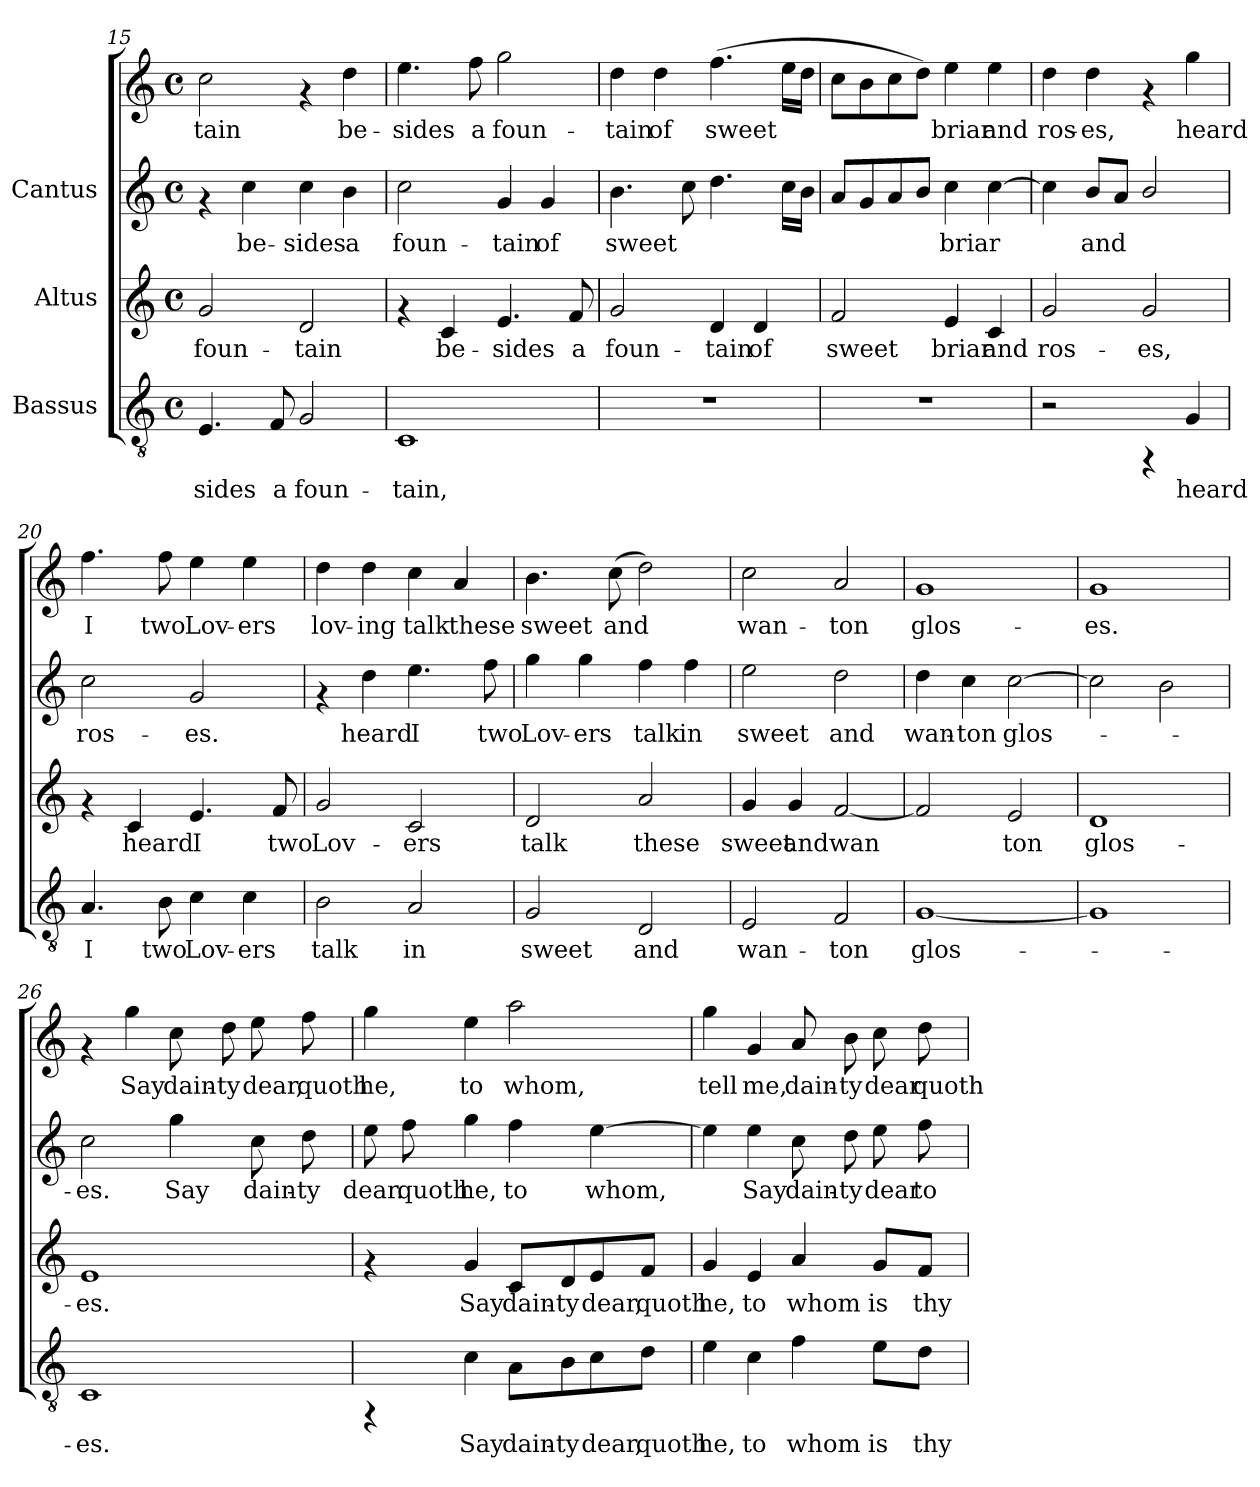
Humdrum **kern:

**kern	**text	**kern	**text	**kern	**text	**kern	**text
*part3	*part3	*part2	*part2	*part1	*part1	*part1	*part1
*staff4	*staff4	*staff3	*staff3	*staff2	*staff2	*staff1	*staff1
*I"Bassus	*	*I"Altus	*	*I"Cantus	*	*	*
*clefGv2	*	*clefG2	*	*clefG2	*	*clefG2	*
*M4/4	*	*M4/4	*	*M4/4	*	*M4/4	*
*met(c)	*	*met(c)	*	*met(c)	*	*met(c)	*
=15	=15	=15	=15	=15	=15	=15	=15
!	!LO:LY:b:cj	!	!LO:LY:b:cj	!	!	!	!LO:LY:b:cj
4.E/	-sides	2g/	foun-	4rf	.	2cc\	tain
!	!	!	!	!	!LO:LY:b:cj	!	!
.	.	.	.	4cc\	-be-	.	.
!	!LO:LY:b:cj	!	!	!	!	!	!
8F/	a	.	.	.	.	.	.
!	!LO:LY:b:cj	!	!LO:LY:b:cj	!	!LO:LY:b:cj	!	!
2G/	foun-	2d/	-tain	4cc\	-sides	4rf	.
!	!	!	!	!	!LO:LY:b:cj	!	!LO:LY:b:cj
.	.	.	.	4b\	a	4dd\	be-
=16	=16	=16	=16	=16	=16	=16	=16
!	!LO:LY:b:cj	!	!	!	!LO:LY:b:cj	!	!LO:LY:b:cj
1C	-tain,	4rf	.	2cc\	-foun-	4.ee\	sides
!	!	!	!LO:LY:b:cj	!	!	!	!
.	.	4c/	be-	.	.	.	.
!	!	!	!	!	!	!	!LO:LY:b:cj
.	.	.	.	.	.	8ff\	a
!	!	!	!LO:LY:b:cj	!	!LO:LY:b:cj	!	!LO:LY:b:cj
.	.	4.e/	-sides	4g/	-tain	2gg\	foun-
!	!	!	!	!	!LO:LY:b:cj	!	!
.	.	.	.	4g/	of	.	.
!	!	!	!LO:LY:b:cj	!	!	!	!
.	.	8f/	a	.	.	.	.
=17	=17	=17	=17	=17	=17	=17	=17
!	!	!	!LO:LY:b:cj	!	!LO:LY:b:cj	!	!LO:LY:b:cj
1r	.	2g/	foun-	4.b\	sweet	4dd\	tain
!	!	!	!	!	!	!	!LO:LY:b:cj
.	.	.	.	.	.	4dd\	of
!	!	!	!	!	!LO:LY:b:cj	!	!
.	.	.	.	8cc\	.	.	.
!	!	!	!LO:LY:b:cj	!	!LO:LY:b:cj	!	!LO:LY:b:cj
.	.	4d/	-tain	4.dd\	.	(>4.ff\	sweet
!	!	!	!LO:LY:b:cj	!	!	!	!
.	.	4d/	of	.	.	.	.
!	!	!	!	!	!LO:LY:b:cj	!	!LO:LY:b:cj
.	.	.	.	16cc\L	.	16ee\L	.
!	!	!	!	!	!LO:LY:b:cj	!	!LO:LY:b:cj
.	.	.	.	16b\J	.	16dd\J	.
!!LO:PB:g=z
=18	=18	=18	=18	=18	=18	=18	=18
!	!	!	!LO:LY:b:cj	!	!LO:LY:b:cj	!	!LO:LY:b:cj
1r	.	2f/	sweet	8a/L	.	8cc\L	.
!	!	!	!	!	!LO:LY:b:cj	!	!LO:LY:b:cj
.	.	.	.	8g/	.	8b\	.
!	!	!	!	!	!LO:LY:b:cj	!	!LO:LY:b:cj
.	.	.	.	8a/	.	8cc\	.
!	!	!	!	!	!LO:LY:b:cj	!	!LO:LY:b:cj
.	.	.	.	8b/J	.	8dd\J)	.
!	!	!	!LO:LY:b:cj	!	!LO:LY:b:cj	!	!LO:LY:b:cj
.	.	4e/	briar	4cc\	briar	4ee\	briar
!	!	!	!LO:LY:b:cj	!	!LO:LY:b:cj	!	!LO:LY:b:cj
.	.	4c/	and	[>4cc\	.	4ee\	and
=19	=19	=19	=19	=19	=19	=19	=19
!	!	!	!LO:LY:b:cj	!	!LO:LY:b:cj	!	!LO:LY:b:cj
2r	.	2g/	ros-	4cc\]	.	4dd\	ros-
!	!	!	!	!	!LO:LY:b:cj	!	!LO:LY:b:cj
.	.	.	.	8b/L	and	4dd\	-es,
!	!	!	!	!	!LO:LY:b:cj	!	!
.	.	.	.	8a/J	.	.	.
!	!	!	!LO:LY:b:cj	!	!LO:LY:b:cj	!	!
4rFF	.	2g/	-es,	2b/	.	4rf	.
!	!LO:LY:b:cj	!	!	!	!	!	!LO:LY:b:cj
4G/	heard	.	.	.	.	4gg\	heard
=20	=20	=20	=20	=20	=20	=20	=20
!	!LO:LY:b:cj	!	!	!	!LO:LY:b:cj	!	!LO:LY:b:cj
4.A/	I	4rf	.	2cc\	ros-	4.ff\	I
!	!	!	!LO:LY:b:cj	!	!	!	!
.	.	4c/	heard	.	.	.	.
!	!LO:LY:b:cj	!	!	!	!	!	!LO:LY:b:cj
8B\	two	.	.	.	.	8ff\	two
!	!LO:LY:b:cj	!	!LO:LY:b:cj	!	!LO:LY:b:cj	!	!LO:LY:b:cj
4c\	Lov-	4.e/	I	2g/	-es.	4ee\	Lov-
!	!LO:LY:b:cj	!	!	!	!	!	!LO:LY:b:cj
4c\	-ers	.	.	.	.	4ee\	-ers
!	!	!	!LO:LY:b:cj	!	!	!	!
.	.	8f/	two	.	.	.	.
=21	=21	=21	=21	=21	=21	=21	=21
!	!LO:LY:b:cj	!	!LO:LY:b:cj	!	!	!	!LO:LY:b:cj
2B\	talk	2g/	Lov-	4rf	.	4dd\	lov-
!	!	!	!	!	!LO:LY:b:cj	!	!LO:LY:b:cj
.	.	.	.	4dd\	heard	4dd\	-ing
!	!LO:LY:b:cj	!	!LO:LY:b:cj	!	!LO:LY:b:cj	!	!LO:LY:b:cj
2A/	in	2c/	-ers	4.ee\	I	4cc\	talk
!	!	!	!	!	!	!	!LO:LY:b:cj
.	.	.	.	.	.	4a/	these
!	!	!	!	!	!LO:LY:b:cj	!	!
.	.	.	.	8ff\	two	.	.
!!LO:LB:g=z
=22	=22	=22	=22	=22	=22	=22	=22
!	!LO:LY:b:cj	!	!LO:LY:b:cj	!	!LO:LY:b:cj	!	!LO:LY:b:cj
2G/	sweet	2d/	talk	4gg\	Lov-	4.b\	sweet
!	!	!	!	!	!LO:LY:b:cj	!	!
.	.	.	.	4gg\	-ers	.	.
!	!	!	!	!	!	!	!LO:LY:b:cj
.	.	.	.	.	.	(>8cc\	and
!	!LO:LY:b:cj	!	!LO:LY:b:cj	!	!LO:LY:b:cj	!	!LO:LY:b:cj
2D/	and	2a/	these	4ff\	talk	2dd\)	.
!	!	!	!	!	!LO:LY:b:cj	!	!
.	.	.	.	4ff\	in	.	.
=23	=23	=23	=23	=23	=23	=23	=23
!	!LO:LY:b:cj	!	!LO:LY:b:cj	!	!LO:LY:b:cj	!	!LO:LY:b:cj
2E/	wan-	4g/	sweet	2ee\	sweet	2cc\	wan-
!	!	!	!LO:LY:b:cj	!	!	!	!
.	.	4g/	and	.	.	.	.
!	!LO:LY:b:cj	!	!LO:LY:b:cj	!	!LO:LY:b:cj	!	!LO:LY:b:cj
2F/	-ton	[<2f/	wan-	2dd\	and	2a/	-ton
=24	=24	=24	=24	=24	=24	=24	=24
!	!LO:LY:b:cj	!	!LO:LY:b:cj	!	!LO:LY:b:cj	!	!LO:LY:b:cj
[<1G	glos-	2f/]	-	4dd\	-wan-	1g	glos-
!	!	!	!	!	!LO:LY:b:cj	!	!
.	.	.	.	4cc\	-ton	.	.
!	!	!	!LO:LY:b:cj	!	!LO:LY:b:cj	!	!
.	.	2e/	ton	[>2cc\	glos-	.	.
=25	=25	=25	=25	=25	=25	=25	=25
!	!	!	!LO:LY:b:cj	!	!	!	!LO:LY:b:cj
1G]	.	1d	glos-	2cc\]	.	1g	-es.
.	.	.	.	2b\	.	.	.
=26	=26	=26	=26	=26	=26	=26	=26
!	!LO:LY:b:cj	!	!LO:LY:b:cj	!	!LO:LY:b:cj	!	!
1C	-es.	1e	-es.	2cc\	es.	4rf	.
!	!	!	!	!	!	!	!LO:LY:b:cj
.	.	.	.	.	.	4gg\	Say
!	!	!	!	!	!LO:LY:b:cj	!	!LO:LY:b:cj
.	.	.	.	4gg\	Say	8cc\	dain-
!	!	!	!	!	!	!	!LO:LY:b:cj
.	.	.	.	.	.	8dd\	-ty
!	!	!	!	!	!LO:LY:b:cj	!	!LO:LY:b:cj
.	.	.	.	8cc\	dain-	8ee\	dear,
!	!	!	!	!	!LO:LY:b:cj	!	!LO:LY:b:cj
.	.	.	.	8dd\	-ty	8ff\	quoth
!!LO:LB:g=z
=27	=27	=27	=27	=27	=27	=27	=27
!	!	!	!	!	!LO:LY:b:cj	!	!LO:LY:b:cj
4rFF	.	4rf	.	8ee\	dear.	4gg\	he,
!	!	!	!	!	!LO:LY:b:cj	!	!
.	.	.	.	8ff\	quoth	.	.
!	!LO:LY:b:cj	!	!LO:LY:b:cj	!	!LO:LY:b:cj	!	!LO:LY:b:cj
4c\	Say	4g/	Say	4gg\	he,	4ee\	to
!	!LO:LY:b:cj	!	!LO:LY:b:cj	!	!LO:LY:b:cj	!	!LO:LY:b:cj
8A\L	dain-	8c/L	dain-	4ff\	to	2aa\	whom,
!	!LO:LY:b:cj	!	!LO:LY:b:cj	!	!	!	!
8B\	-ty	8d/	-ty	.	.	.	.
!	!LO:LY:b:cj	!	!LO:LY:b:cj	!	!LO:LY:b:cj	!	!
8c\	dear,	8e/	dear,	[>4ee\	whom,	.	.
!	!LO:LY:b:cj	!	!LO:LY:b:cj	!	!	!	!
8d\J	quoth	8f/J	quoth	.	.	.	.
=28	=28	=28	=28	=28	=28	=28	=28
!	!LO:LY:b:cj	!	!LO:LY:b:cj	!	!LO:LY:b:cj	!	!LO:LY:b:cj
4e\	he,	4g/	he,	4ee\]	.	4gg\	tell
!	!LO:LY:b:cj	!	!LO:LY:b:cj	!	!LO:LY:b:cj	!	!LO:LY:b:cj
4c\	to	4e/	to	4ee\	Say	4g/	me,
!	!LO:LY:b:cj	!	!LO:LY:b:cj	!	!LO:LY:b:cj	!	!LO:LY:b:cj
4f\	whom	4a/	whom	8cc\	dain-	8a/	dain-
!	!	!	!	!	!LO:LY:b:cj	!	!LO:LY:b:cj
.	.	.	.	8dd\	-ty	8b\	-ty
!	!LO:LY:b:cj	!	!LO:LY:b:cj	!	!LO:LY:b:cj	!	!LO:LY:b:cj
8e\L	is	8g/L	is	8ee\	dear	8cc\	dear
!	!LO:LY:b:cj	!	!LO:LY:b:cj	!	!LO:LY:b:cj	!	!LO:LY:b:cj
8d\J	thy	8f/J	thy	8ff\	to	8dd\	quoth
=	=	=	=	=	=	=	=
*-	*-	*-	*-	*-	*-	*-	*-
